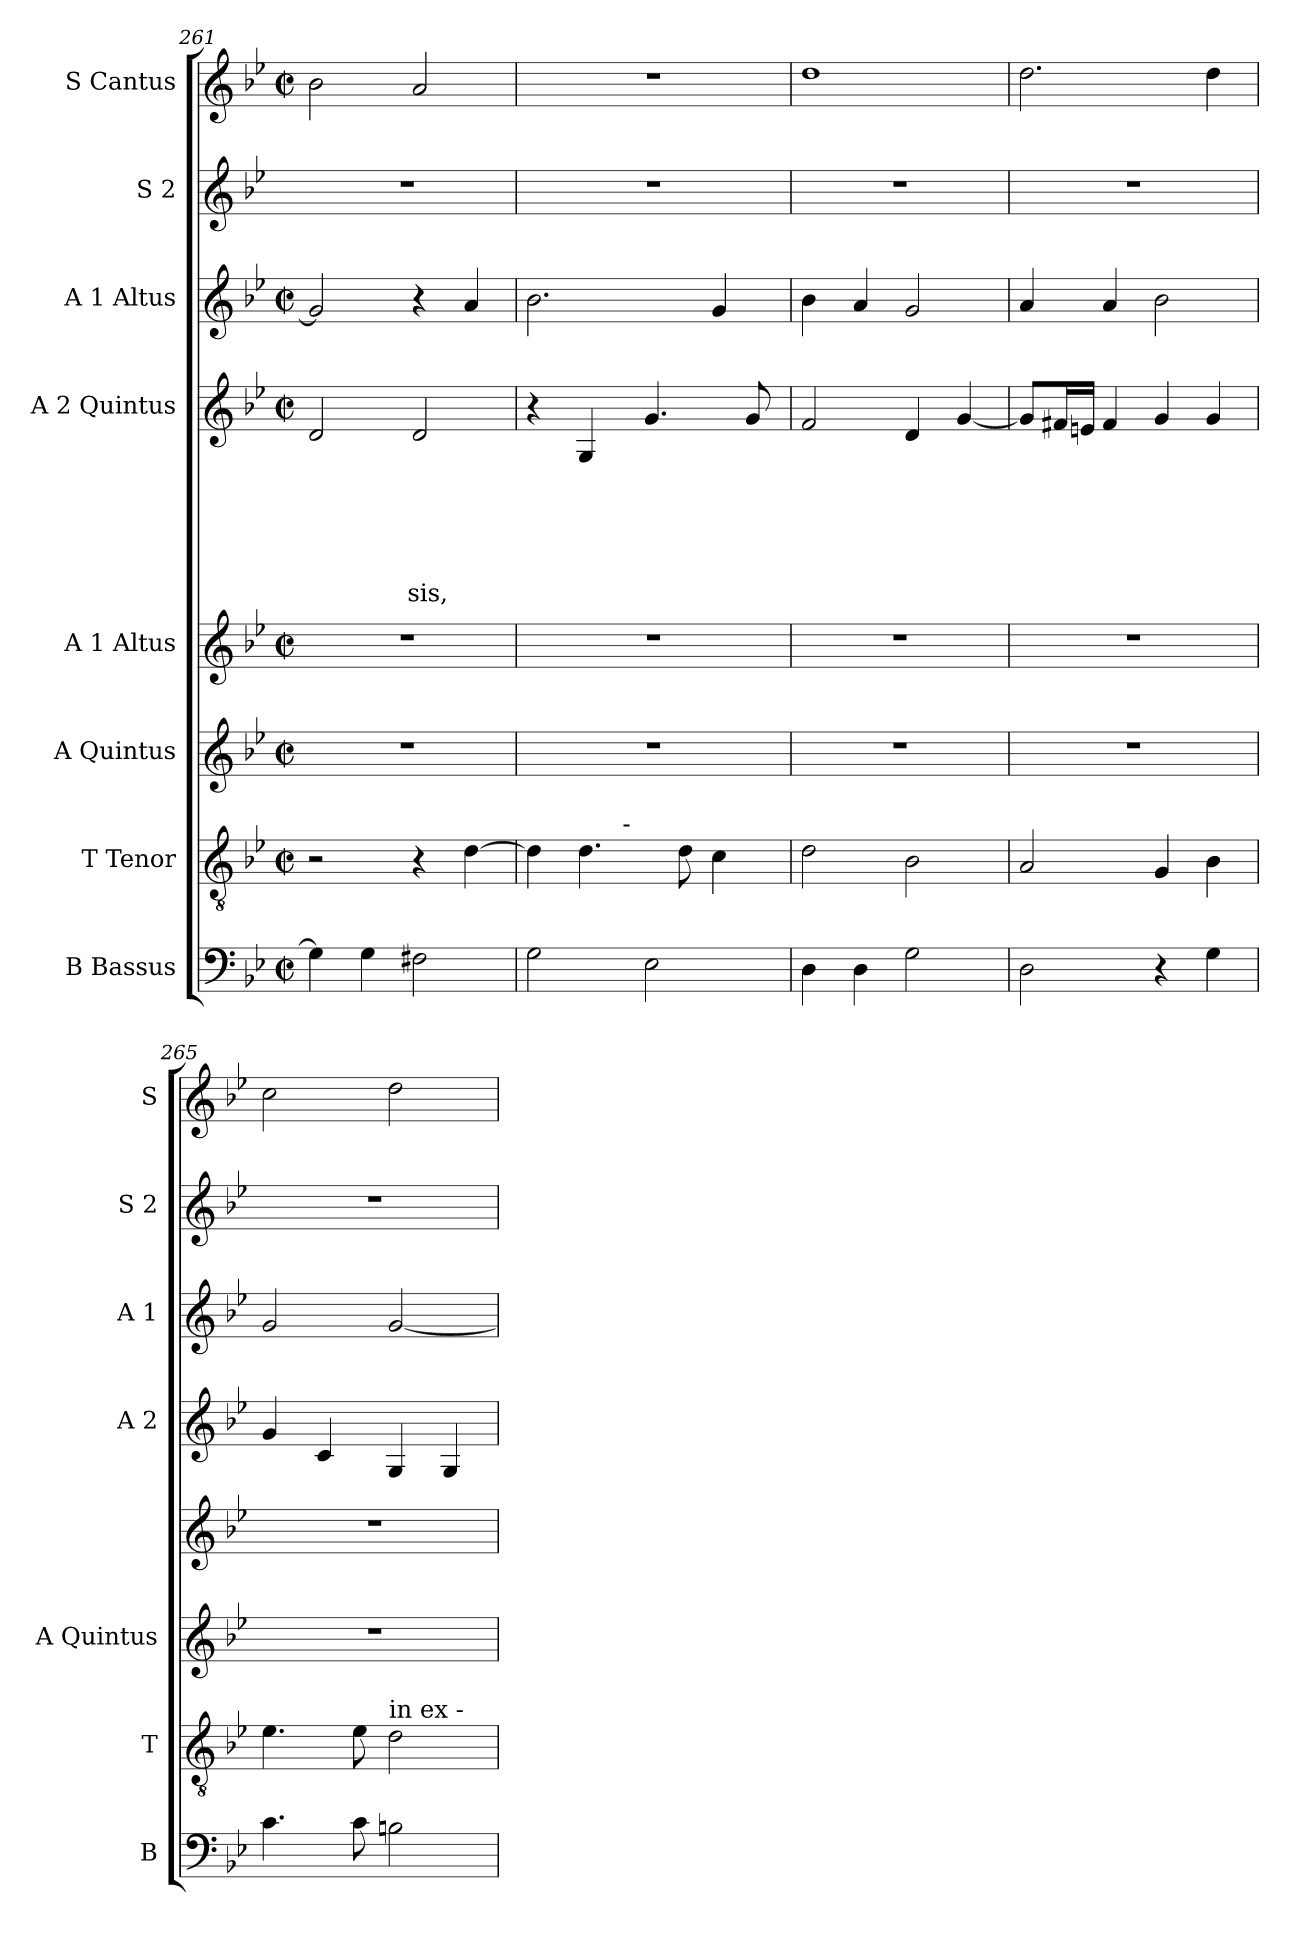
**kern	**kern	**kern	**kern	**kern	**text	**text	**text	**text	**text	**text	**kern	**kern	**kern
*part8	*part7	*part6	*part5	*part4	*part4	*part4	*part4	*part4	*part4	*part4	*part3	*part2	*part1
*staff8	*staff7	*staff6	*staff5	*staff4	*staff4	*staff4	*staff4	*staff4	*staff4	*staff4	*staff3	*staff2	*staff1
*I"B Bassus	*I"T Tenor	*I"A Quintus	*I"A 1 Altus	*I"A 2 Quintus	*	*	*	*	*	*	*I"A 1 Altus	*I"S 2	*I"S Cantus
*I'B	*I'T	*I'A Quintus	*	*I'A 2	*	*	*	*	*	*	*I'A 1	*I'S 2	*I'S
*clefF4	*clefGv2	*clefG2	*clefG2	*clefG2	*	*	*	*	*	*	*clefG2	*clefG2	*clefG2
*k[b-e-]	*k[b-e-]	*k[b-e-]	*k[b-e-]	*k[b-e-]	*	*	*	*	*	*	*k[b-e-]	*k[b-e-]	*k[b-e-]
*B-:	*B-:	*B-:	*B-:	*B-:	*	*	*	*	*	*	*B-:	*B-:	*B-:
*M2/2	*M2/2	*M2/2	*M2/2	*M2/2	*	*	*	*	*	*	*M2/2	*	*M2/2
*met(c|)	*met(c|)	*met(c|)	*met(c|)	*met(c|)	*	*	*	*	*	*	*met(c|)	*	*met(c|)
=261	=261	=261	=261	=261	=261	=261	=261	=261	=261	=261	=261	=261	=261
4G\]	2r	1r	1r	2d/	.	.	.	.	.	.	2g/]	1r	2b-\
4G\	.	.	.	.	.	.	.	.	.	.	.	.	.
!	!	!	!	!	!	!	!	!	!	!LO:LY:b	!	!	!
2F#X\	4r	.	.	2d/	.	.	.	.	.	-sis,	4r	.	2a/
.	[<4d\	.	.	.	.	.	.	.	.	.	4a/	.	.
!!LO:LB:g=z
=262	=262	=262	=262	=262	=262	=262	=262	=262	=262	=262	=262	=262	=262
*	*^	*	*	*	*	*	*	*	*	*	*	*	*
2G\	4d\]	4..ryy	1r	1r	4r	.	.	.	.	.	.	2.b-\	1r	1r
.	4.d\	.	.	.	4G</	.	.	.	.	.	.	.	.	.
!	!	!LO:TX:a:t=-	!	!	!	!	!	!	!	!	!	!	!	!
.	.	2ryy	.	.	.	.	.	.	.	.	.	.	.	.
2E-\	.	.	.	.	4.g/	.	.	.	.	.	.	.	.	.
.	8d\	.	.	.	.	.	.	.	.	.	.	.	.	.
.	4c\	.	.	.	.	.	.	.	.	.	.	4g/	.	.
.	.	.	.	.	8g/	.	.	.	.	.	.	.	.	.
.	.	16ryy	.	.	.	.	.	.	.	.	.	.	.	.
*	*v	*v	*	*	*	*	*	*	*	*	*	*	*	*
=263	=263	=263	=263	=263	=263	=263	=263	=263	=263	=263	=263	=263	=263
4D\	2d\	1r	1r	2f/	.	.	.	.	.	.	4b-\	1r	1dd
4D\	.	.	.	.	.	.	.	.	.	.	4a/	.	.
2G\	2B-\	.	.	4d/	.	.	.	.	.	.	2g/	.	.
.	.	.	.	[<4g/	.	.	.	.	.	.	.	.	.
=264	=264	=264	=264	=264	=264	=264	=264	=264	=264	=264	=264	=264	=264
2D\	2A/	1r	1r	8g/L]	.	.	.	.	.	.	4a/	1r	2.dd\
.	.	.	.	16f#X/L	.	.	.	.	.	.	.	.	.
.	.	.	.	16en/JJ	.	.	.	.	.	.	.	.	.
.	.	.	.	4f#/	.	.	.	.	.	.	4a/	.	.
4r	4G/	.	.	4g/	.	.	.	.	.	.	2b-\	.	.
4G\	4B-\	.	.	4g/	.	.	.	.	.	.	.	.	4dd\
=265	=265	=265	=265	=265	=265	=265	=265	=265	=265	=265	=265	=265	=265
4.c\	4.e-\	1r	1r	4g/	.	.	.	.	.	.	2g/	1r	2cc\
.	.	.	.	4c/	.	.	.	.	.	.	.	.	.
8c\	8e-\	.	.	.	.	.	.	.	.	.	.	.	.
!	!LO:TX:a:t=in ex -	!	!	!	!	!	!	!	!	!	!	!	!
2Bn\	2d\	.	.	4G/	.	.	.	.	.	.	[<2g/	.	2dd\
.	.	.	.	4G/	.	.	.	.	.	.	.	.	.
=	=	=	=	=	=	=	=	=	=	=	=	=	=
*-	*-	*-	*-	*-	*-	*-	*-	*-	*-	*-	*-	*-	*-
